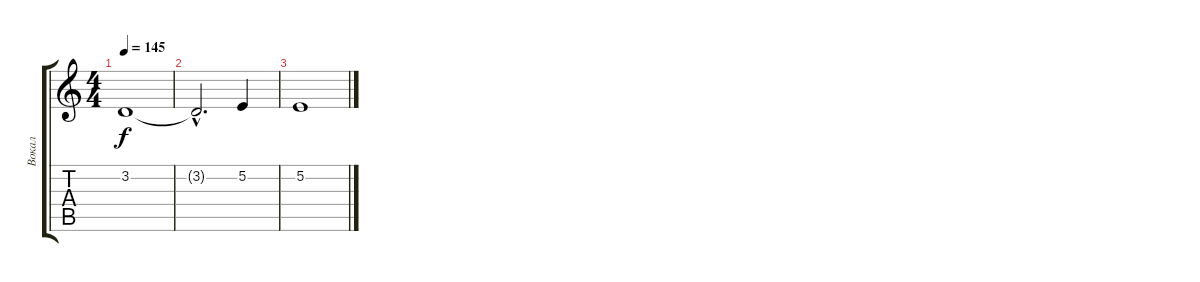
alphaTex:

\track ("Вокал" "Вокал") {instrument bassoon}
\staff {score tabs}
\tuning (E4 B3 G3 D3 A2 E2) {hide}
\ts (4 4)
\tempo 145
\clef g2
\ks c
3.2{t}.1{dy f} |
3.2{hac t}.2{d} 5.2.4 |
5.2.1
